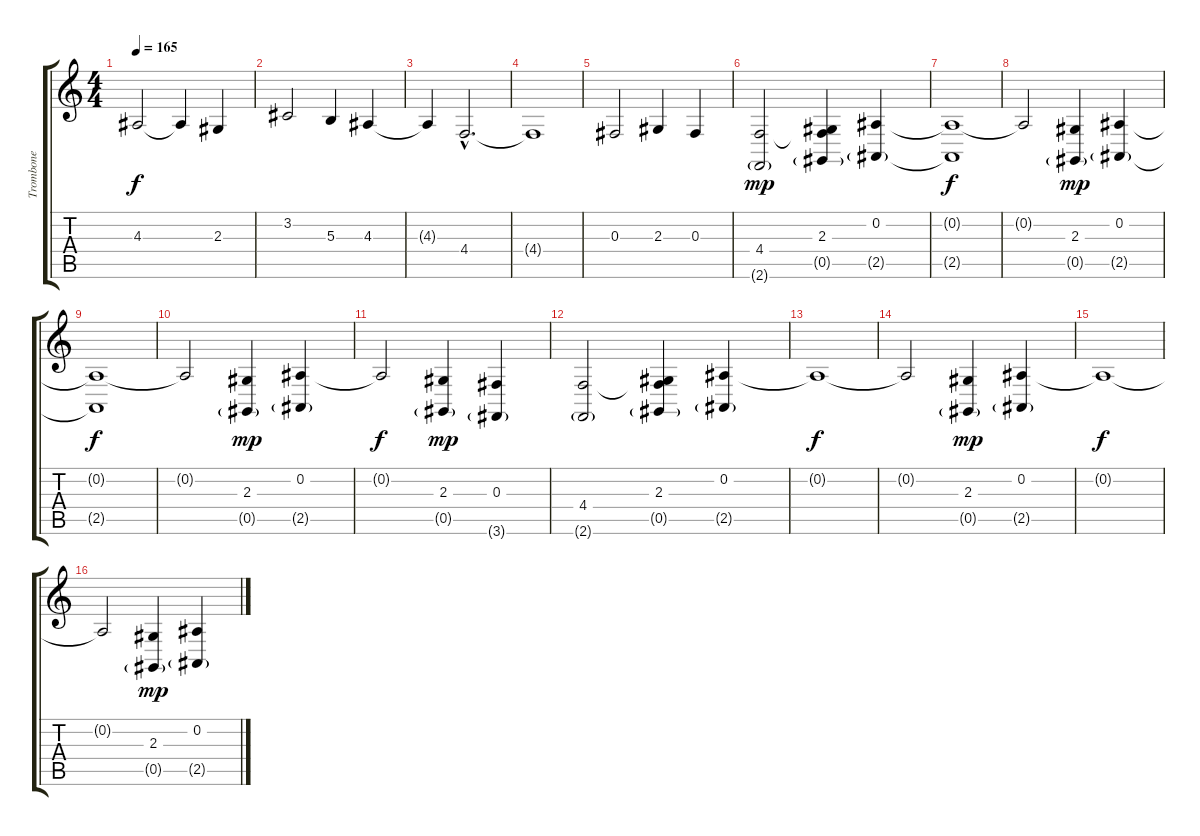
\track ("Trombone" "Trombone") {instrument trombone}
\staff {score tabs}
\tuning (Eb4 Bb3 Gb3 Db3 Ab2 Eb2) {hide}
\ts (4 4)
\tempo 165
\clef g2
\ks c
4.3{t}.2{dy f} 4.3{t}.4 2.3.4 |
3.2.2 5.3.4 4.3.4 |
4.3{t}.4 4.4{hac}.2{d} |
4.4{t}.1 |
0.3.2 2.3.4 0.3.4 |
(4.4 2.6{g}).2{dy mp} (2.3 4.4{t} 0.5{g}).4 (0.2 2.5{g}).4 |
(0.2{t} 2.5{t}).1{dy f} |
0.2{t}.2 (2.3 0.5{g}).4{dy mp} (0.2 2.5{g}).4 |
(0.2{t} 2.5{t}).1{dy f} |
0.2{t}.2 (2.3 0.5{g}).4{dy mp} (0.2 2.5{g}).4 |
0.2{t}.2{dy f} (2.3 0.5{g}).4{dy mp} (0.3 3.6{g}).4 |
(4.4 2.6{g}).2 (2.3 4.4{t} 0.5{g}).4 (0.2 2.5{g}).4 |
0.2{t}.1{dy f} |
0.2{t}.2 (2.3 0.5{g}).4{dy mp} (0.2 2.5{g}).4 |
0.2{t}.1{dy f} |
0.2{t}.2 (2.3 0.5{g}).4{dy mp} (0.2 2.5{g}).4
